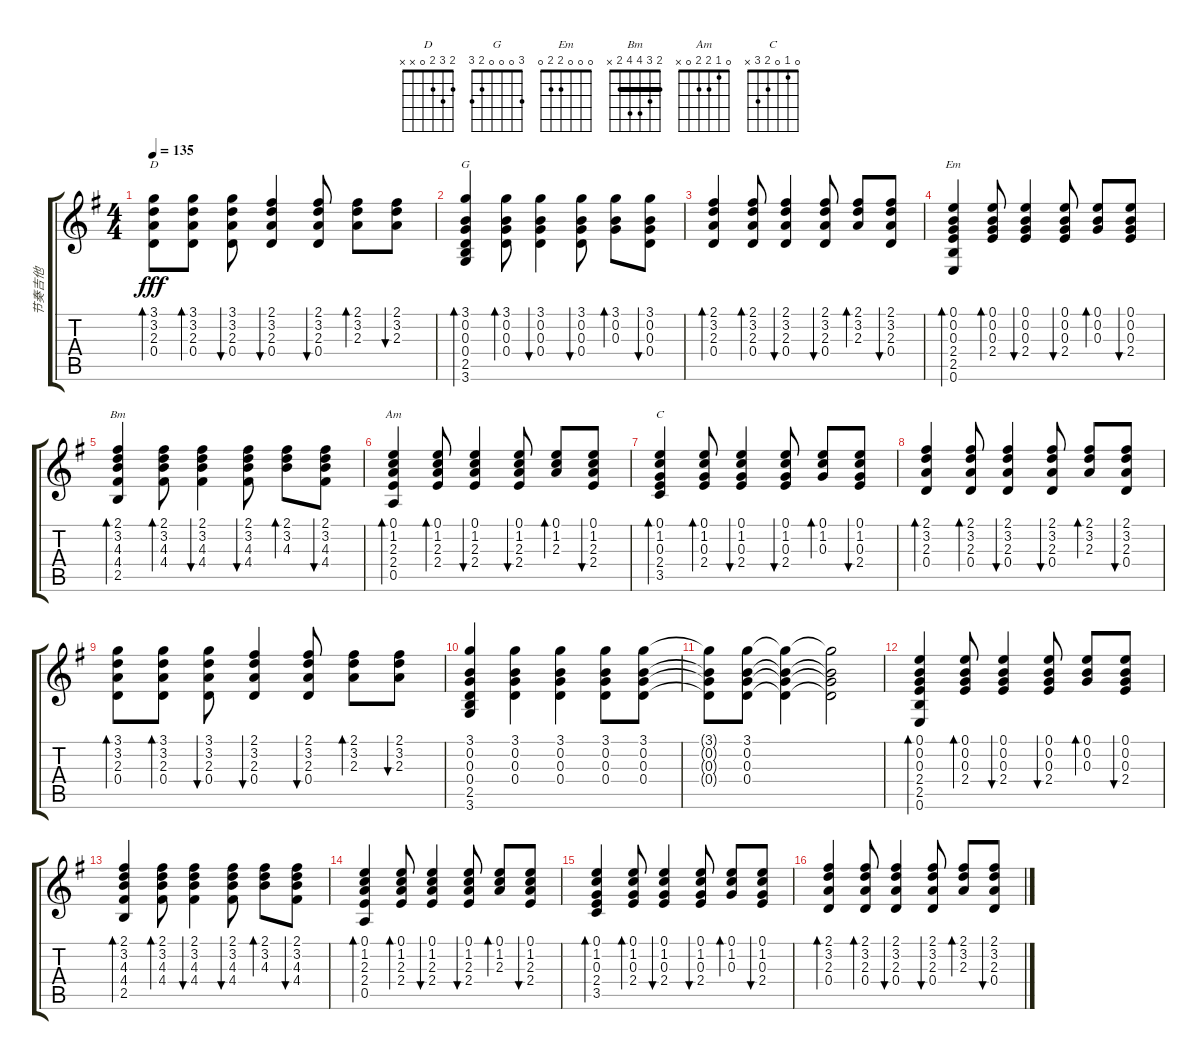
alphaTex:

\track ("节奏吉他" "节奏吉他") {instrument acousticguitarsteel}
\staff {score tabs}
\tuning (E4 B3 G3 D3 A2 E2) {hide}
\chord ("D" 2 3 2 0 x x)
\chord ("G" 3 0 0 0 2 3)
\chord ("Em" 0 0 0 2 2 0)
\chord ("Bm" 2 3 4 4 2 x) {barre 2}
\chord ("Am" 0 1 2 2 0 x)
\chord ("C" 0 1 0 2 3 x)
\ts (4 4)
\tempo 135
\clef g2
\ks g
(3.1 3.2 2.3 0.4).8{bd 60 ch "D" dy fff} (3.1 3.2 2.3 0.4).8{bd 60} (3.1 3.2 2.3 0.4).8{bu 60} (2.1 3.2 2.3 0.4).4{bu 60} (2.1 3.2 2.3 0.4).8{bu 60} (2.1 3.2 2.3).8{bd 60} (2.1 3.2 2.3).8{bu 60} |
(3.1 0.2 0.3 0.4 2.5 3.6).4{bd 60 ch "G"} (3.1 0.2 0.3 0.4).8{bd 60} (3.1 0.2 0.3 0.4).4{bu 60} (3.1 0.2 0.3 0.4).8{bu 60} (3.1 0.2 0.3).8{bd 60} (3.1 0.2 0.3 0.4).8{bu 60} |
(2.1 3.2 2.3 0.4).4{bd 60} (2.1 3.2 2.3 0.4).8{bd 60} (2.1 3.2 2.3 0.4).4{bu 60} (2.1 3.2 2.3 0.4).8{bu 60} (2.1 3.2 2.3).8{bd 60} (2.1 3.2 2.3 0.4).8{bu 60} |
(0.1 0.2 0.3 2.4 2.5 0.6).4{bd 60 ch "Em"} (0.1 0.2 0.3 2.4).8{bd 60} (0.1 0.2 0.3 2.4).4{bu 60} (0.1 0.2 0.3 2.4).8{bu 60} (0.1 0.2 0.3).8{bd 60} (0.1 0.2 0.3 2.4).8{bu 60} |
(2.1 3.2 4.3 4.4 2.5).4{bd 60 ch "Bm"} (2.1 3.2 4.3 4.4).8{bd 60} (2.1 3.2 4.3 4.4).4{bu 60} (2.1 3.2 4.3 4.4).8{bu 60} (2.1 3.2 4.3).8{bd 60} (2.1 3.2 4.3 4.4).8{bu 60} |
(0.1 1.2 2.3 2.4 0.5).4{bd 60 ch "Am"} (0.1 1.2 2.3 2.4).8{bd 60} (0.1 1.2 2.3 2.4).4{bu 60} (0.1 1.2 2.3 2.4).8{bu 60} (0.1 1.2 2.3).8{bd 60} (0.1 1.2 2.3 2.4).8{bu 60} |
(0.1 1.2 0.3 2.4 3.5).4{bd 60 ch "C"} (0.1 1.2 0.3 2.4).8{bd 60} (0.1 1.2 0.3 2.4).4{bu 60} (0.1 1.2 0.3 2.4).8{bu 60} (0.1 1.2 0.3).8{bd 60} (0.1 1.2 0.3 2.4).8{bu 60} |
(2.1 3.2 2.3 0.4).4{bd 60} (2.1 3.2 2.3 0.4).8{bd 60} (2.1 3.2 2.3 0.4).4{bu 60} (2.1 3.2 2.3 0.4).8{bu 60} (2.1 3.2 2.3).8{bd 60} (2.1 3.2 2.3 0.4).8{bu 60} |
(3.1 3.2 2.3 0.4).8{bd 60} (3.1 3.2 2.3 0.4).8{bd 60} (3.1 3.2 2.3 0.4).8{bu 60} (2.1 3.2 2.3 0.4).4{bu 60} (2.1 3.2 2.3 0.4).8{bu 60} (2.1 3.2 2.3).8{bd 60} (2.1 3.2 2.3).8{bu 60} |
(3.1 0.2 0.3 0.4 2.5 3.6).4 (3.1 0.2 0.3 0.4).4 (3.1 0.2 0.3 0.4).4 (3.1 0.2 0.3 0.4).8 (3.1 0.2 0.3 0.4).8 |
(3.1{t} 0.2{t} 0.3{t} 0.4{t}).8 (3.1 0.2 0.3 0.4).8 (3.1{t} 0.2{t} 0.3{t} 0.4{t}).4 (3.1{t} 0.2{t} 0.3{t} 0.4{t}).2 |
(0.1 0.2 0.3 2.4 2.5 0.6).4{bd 60} (0.1 0.2 0.3 2.4).8{bd 60} (0.1 0.2 0.3 2.4).4{bu 60} (0.1 0.2 0.3 2.4).8{bu 60} (0.1 0.2 0.3).8{bd 60} (0.1 0.2 0.3 2.4).8{bu 60} |
(2.1 3.2 4.3 4.4 2.5).4{bd 60} (2.1 3.2 4.3 4.4).8{bd 60} (2.1 3.2 4.3 4.4).4{bu 60} (2.1 3.2 4.3 4.4).8{bu 60} (2.1 3.2 4.3).8{bd 60} (2.1 3.2 4.3 4.4).8{bu 60} |
(0.1 1.2 2.3 2.4 0.5).4{bd 60} (0.1 1.2 2.3 2.4).8{bd 60} (0.1 1.2 2.3 2.4).4{bu 60} (0.1 1.2 2.3 2.4).8{bu 60} (0.1 1.2 2.3).8{bd 60} (0.1 1.2 2.3 2.4).8{bu 60} |
(0.1 1.2 0.3 2.4 3.5).4{bd 60} (0.1 1.2 0.3 2.4).8{bd 60} (0.1 1.2 0.3 2.4).4{bu 60} (0.1 1.2 0.3 2.4).8{bu 60} (0.1 1.2 0.3).8{bd 60} (0.1 1.2 0.3 2.4).8{bu 60} |
(2.1 3.2 2.3 0.4).4{bd 60} (2.1 3.2 2.3 0.4).8{bd 60} (2.1 3.2 2.3 0.4).4{bu 60} (2.1 3.2 2.3 0.4).8{bu 60} (2.1 3.2 2.3).8{bd 60} (2.1 3.2 2.3 0.4).8{bu 60}
